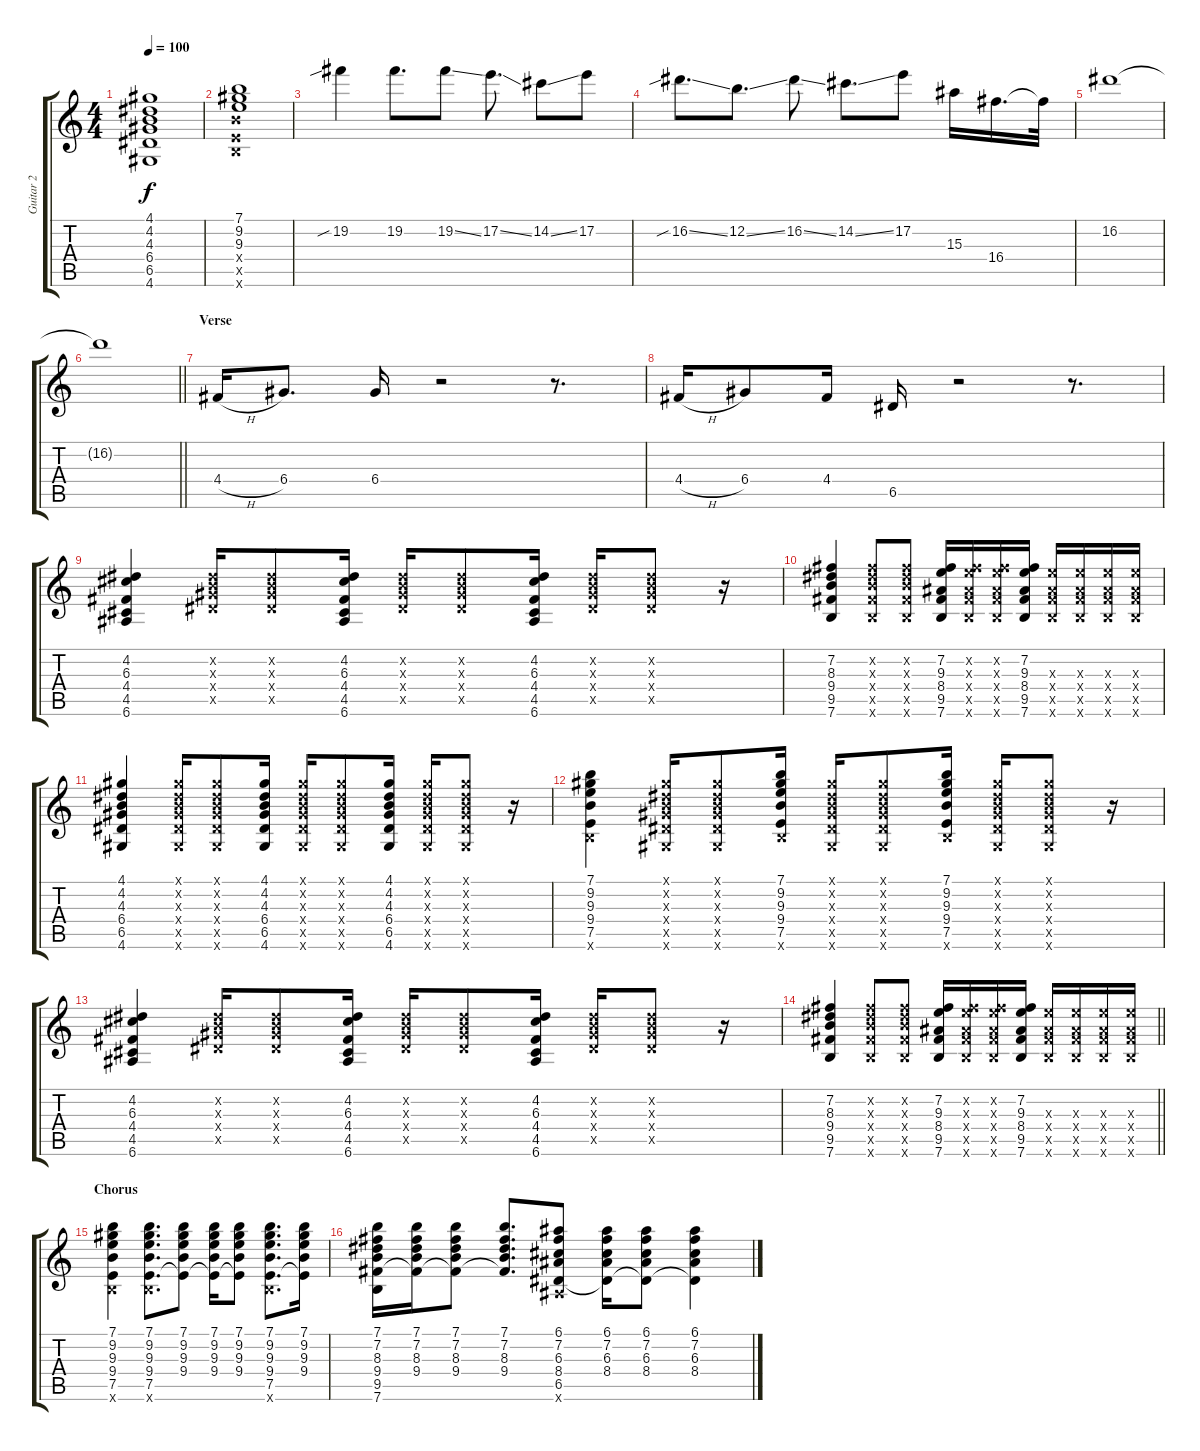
\track ("Guitar 2" "Guitar 2") {instrument electricguitarjazz}
\staff {score tabs}
\tuning (E4 B3 G3 D3 A2 E2) {hide}
\ts (4 4)
\tempo 100
\clef g2
\ks c
(4.1{t} 4.2{t} 4.3{t} 6.4{t} 6.5{t} 4.6{t}).1{dy f} |
(7.1 9.2 9.3 9.4{x} 7.5{x} 7.6{x}).1 |
19.2{sib}.4 19.2.8{d} 19.2{ss}.8 17.2{ss}.8{d} 14.2{ss}.8 17.2.8 |
16.2{sib ss}.8{d} 12.2{ss}.8{d} 16.2{ss}.8 14.2{ss}.8{d} 17.2.8 15.3.16 16.4.16{d} 16.4{t}.32 |
16.2.1 |
\barLineRight lightlight
16.2{t}.1 |
\section ("" "Verse")
4.4{h}.16 6.4.8{d} 6.4.16 r.2 r.8{d} |
4.4{h}.16 6.4.8 4.4.16 6.5.16 r.2 r.8{d} |
(4.2 6.3 4.4 4.5 6.6).4 (4.2{x} 4.3{x} 6.4{x} 6.5{x}).16 (4.2{x} 4.3{x} 6.4{x} 6.5{x}).8 (4.2 6.3 4.4 4.5 6.6).16 (4.2{x} 4.3{x} 6.4{x} 6.5{x}).16 (4.2{x} 4.3{x} 6.4{x} 6.5{x}).8 (4.2 6.3 4.4 4.5 6.6).16 (4.2{x} 4.3{x} 6.4{x} 6.5{x}).16 (4.2{x} 4.3{x} 6.4{x} 6.5{x}).8 r.16 |
(7.2 8.3 9.4 9.5 7.6).4 (7.2{x} 8.3{x} 9.4{x} 9.5{x} 7.6{x}).8 (7.2{x} 8.3{x} 9.4{x} 9.5{x} 7.6{x}).8 (7.2 9.3 8.4 9.5 7.6).16 (7.2{x} 9.3{x} 8.4{x} 9.5{x} 7.6{x}).16 (7.2{x} 9.3{x} 8.4{x} 9.5{x} 7.6{x}).16 (7.2 9.3 8.4 9.5 7.6).16 (9.3{x} 8.4{x} 9.5{x} 7.6{x}).16 (9.3{x} 8.4{x} 9.5{x} 7.6{x}).16 (9.3{x} 8.4{x} 9.5{x} 7.6{x}).16 (9.3{x} 8.4{x} 9.5{x} 7.6{x}).16 |
(4.1 4.2 4.3 6.4 6.5 4.6).4 (4.1{x} 4.2{x} 4.3{x} 6.4{x} 6.5{x} 4.6{x}).16 (4.1{x} 4.2{x} 4.3{x} 6.4{x} 6.5{x} 4.6{x}).8 (4.1 4.2 4.3 6.4 6.5 4.6).16 (4.1{x} 4.2{x} 4.3{x} 6.4{x} 6.5{x} 4.6{x}).16 (4.1{x} 4.2{x} 4.3{x} 6.4{x} 6.5{x} 4.6{x}).8 (4.1 4.2 4.3 6.4 6.5 4.6).16 (4.1{x} 4.2{x} 4.3{x} 6.4{x} 6.5{x} 4.6{x}).16 (4.1{x} 4.2{x} 4.3{x} 6.4{x} 6.5{x} 4.6{x}).8 r.16 |
(7.1 9.2 9.3 9.4 7.5 7.6{x}).4 (4.1{x} 4.2{x} 4.3{x} 6.4{x} 6.5{x} 4.6{x}).16 (4.1{x} 4.2{x} 4.3{x} 6.4{x} 6.5{x} 4.6{x}).8 (7.1 9.2 9.3 9.4 7.5 7.6{x}).16 (4.1{x} 4.2{x} 4.3{x} 6.4{x} 6.5{x} 4.6{x}).16 (4.1{x} 4.2{x} 4.3{x} 6.4{x} 6.5{x} 4.6{x}).8 (7.1 9.2 9.3 9.4 7.5 7.6{x}).16 (4.1{x} 4.2{x} 4.3{x} 6.4{x} 6.5{x} 4.6{x}).16 (4.1{x} 4.2{x} 4.3{x} 6.4{x} 6.5{x} 4.6{x}).8 r.16 |
(4.2 6.3 4.4 4.5 6.6).4 (4.2{x} 4.3{x} 6.4{x} 6.5{x}).16 (4.2{x} 4.3{x} 6.4{x} 6.5{x}).8 (4.2 6.3 4.4 4.5 6.6).16 (4.2{x} 4.3{x} 6.4{x} 6.5{x}).16 (4.2{x} 4.3{x} 6.4{x} 6.5{x}).8 (4.2 6.3 4.4 4.5 6.6).16 (4.2{x} 4.3{x} 6.4{x} 6.5{x}).16 (4.2{x} 4.3{x} 6.4{x} 6.5{x}).8 r.16 |
\barLineRight lightlight
(7.2 8.3 9.4 9.5 7.6).4 (7.2{x} 8.3{x} 9.4{x} 9.5{x} 7.6{x}).8 (7.2{x} 8.3{x} 9.4{x} 9.5{x} 7.6{x}).8 (7.2 9.3 8.4 9.5 7.6).16 (7.2{x} 9.3{x} 8.4{x} 9.5{x} 7.6{x}).16 (7.2{x} 9.3{x} 8.4{x} 9.5{x} 7.6{x}).16 (7.2 9.3 8.4 9.5 7.6).16 (9.3{x} 8.4{x} 9.5{x} 7.6{x}).16 (9.3{x} 8.4{x} 9.5{x} 7.6{x}).16 (9.3{x} 8.4{x} 9.5{x} 7.6{x}).16 (9.3{x} 8.4{x} 9.5{x} 7.6{x}).16 |
\section ("" "Chorus")
(7.1 9.2 9.3 9.4 7.5 7.6{x}).4 (7.1 9.2 9.3 9.4 7.5 7.6{x}).8{d} (7.1 9.2 9.3 9.4 7.5{t}).8 (7.1 9.2 9.3 9.4 7.5{t}).16 (7.1 9.2 9.3 9.4 7.5{t}).8 (7.1 9.2 9.3 9.4 7.5 7.6{x}).8{d} (7.1 9.2 9.3 9.4 7.5{t}).16 |
(7.1 7.2 8.3 9.4 9.5 7.6).16 (7.1 7.2 8.3 9.4 9.5{t}).16 (7.1 7.2 8.3 9.4 9.5{t}).8 (7.1 7.2 8.3 9.4 9.5{t}).8{d} (6.1 7.2 6.3 8.4 6.5 6.6{x}).8 (6.1 7.2 6.3 8.4 6.5{t}).16 (6.1 7.2 6.3 8.4 6.5{t}).8 (6.1 7.2 6.3 8.4 6.5{t}).4
